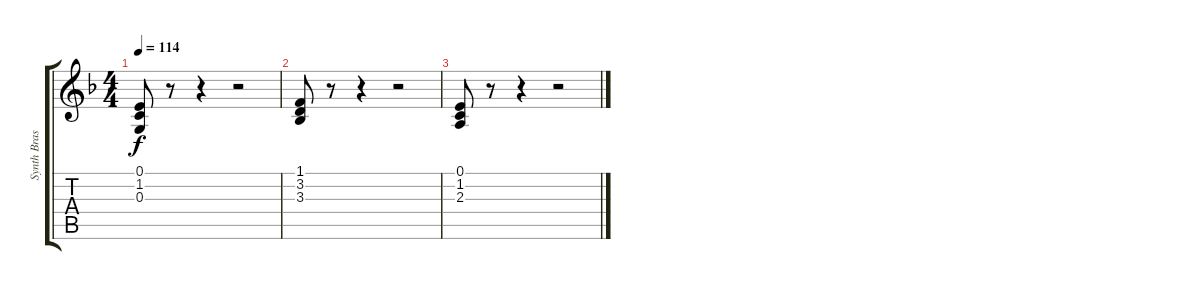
\track ("Synth Brass" "Synth Bras") {instrument brasssection}
\staff {score tabs}
\tuning (E4 B3 G3 D3 A2 E2) {hide}
\ts (4 4)
\tempo 114
\clef g2
\ks f
(0.1 1.2 0.3).8{dy f} r.8 r.4 r.2 |
(1.1 3.2 3.3).8 r.8 r.4 r.2 |
(0.1 1.2 2.3).8 r.8 r.4 r.2
